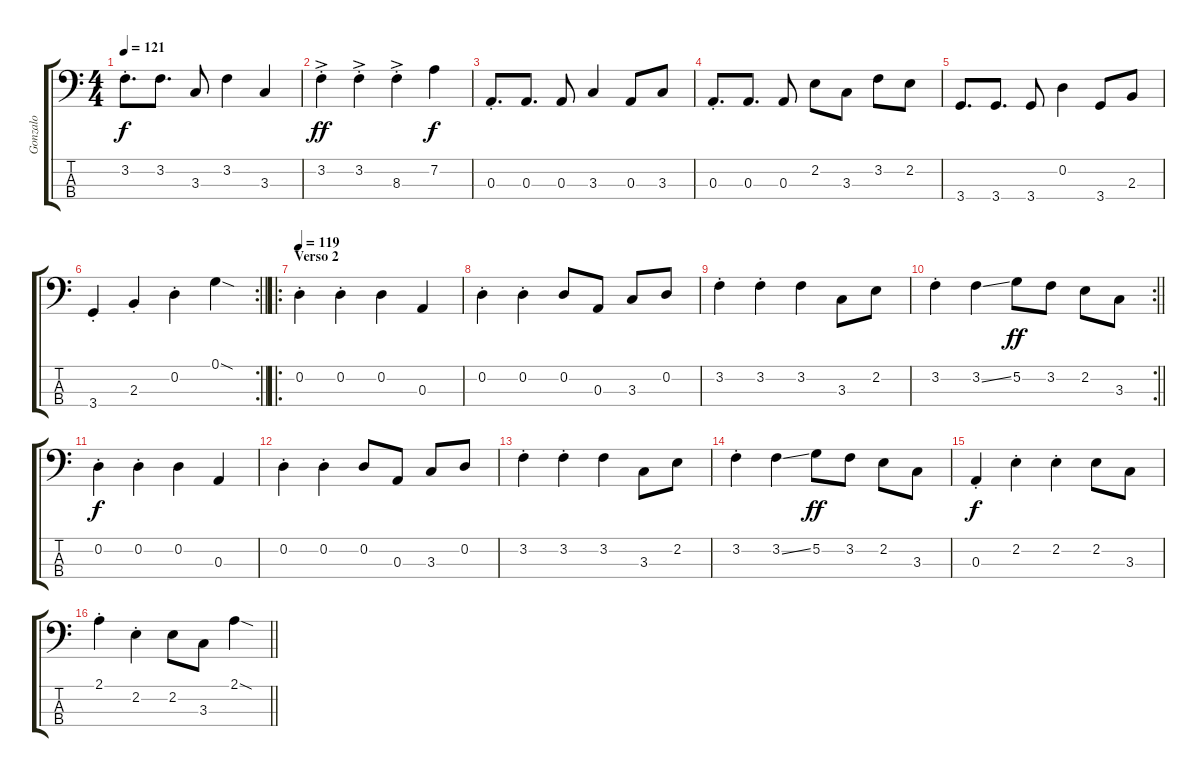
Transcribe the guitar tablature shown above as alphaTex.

\track ("Gonzalo" "Gonzalo") {instrument electricbassfinger}
\staff {score tabs}
\tuning (G2 D2 A1 E1) {hide}
\ts (4 4)
\tempo 121
\clef f4
\ks c
3.2{st}.8{d dy f} 3.2.8{d} 3.3.8 3.2.4 3.3.4 |
3.2{ac st}.4{dy ff} 3.2{ac st}.4 8.3{ac st}.4 7.2.4{dy f} |
0.3{st}.8{d} 0.3.8{d} 0.3.8 3.3.4 0.3.8 3.3.8 |
0.3{st}.8{d} 0.3.8{d} 0.3.8 2.2.8 3.3.8 3.2.8 2.2.8 |
3.4.8{d} 3.4.8{d} 3.4.8 0.2.4 3.4.8 2.3.8 |
\rc 2
\barLineRight lightlight
3.4{st}.4 2.3{st}.4 0.2{st}.4 0.1{sod}.4 |
\ro
\section ("" "Verso 2")
\tempo 119
0.2{st}.4 0.2{st}.4 0.2.4 0.3.4 |
0.2{st}.4 0.2{st}.4 0.2.8 0.3.8 3.3.8 0.2.8 |
3.2{st}.4 3.2{st}.4 3.2.4 3.3.8 2.2.8 |
\rc 2
\barLineRight lightlight
3.2{st}.4 3.2{ss}.4 5.2.8{dy ff} 3.2.8 2.2.8 3.3.8 |
0.2{st}.4{dy f} 0.2{st}.4 0.2.4 0.3.4 |
0.2{st}.4 0.2{st}.4 0.2.8 0.3.8 3.3.8 0.2.8 |
3.2{st}.4 3.2{st}.4 3.2.4 3.3.8 2.2.8 |
3.2{st}.4 3.2{ss}.4 5.2.8{dy ff} 3.2.8 2.2.8 3.3.8 |
0.3{st}.4{dy f} 2.2{st}.4 2.2{st}.4 2.2.8 3.3.8 |
\barLineRight lightlight
2.1{st}.4 2.2{st}.4 2.2.8 3.3.8 2.1{sod}.4
